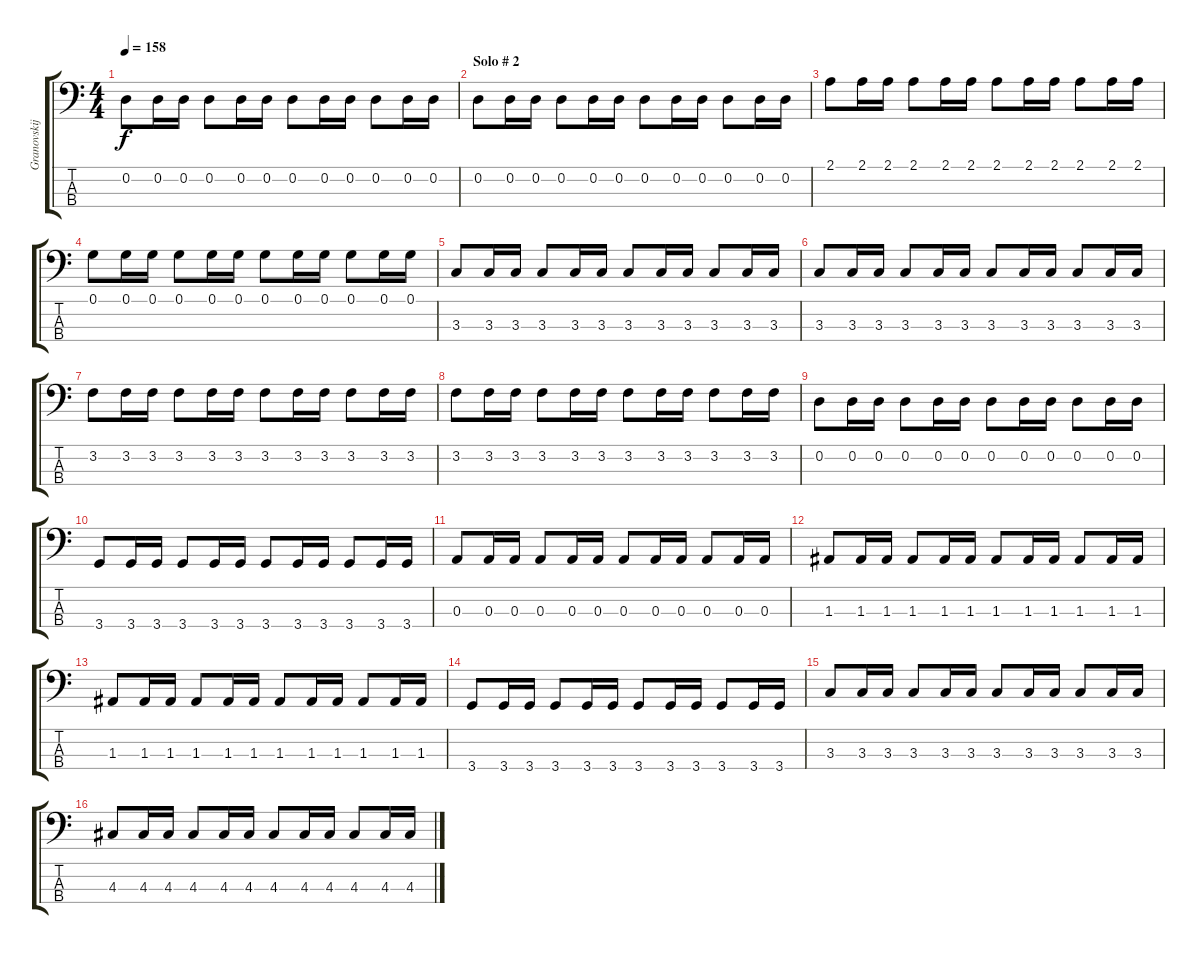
\track ("Granovskij" "Granovskij") {instrument electricbasspick}
\staff {score tabs}
\tuning (G2 D2 A1 E1) {hide}
\ts (4 4)
\tempo 158
\clef f4
\ks c
0.2.8{dy f} 0.2.16 0.2.16 0.2.8 0.2.16 0.2.16 0.2.8 0.2.16 0.2.16 0.2.8 0.2.16 0.2.16 |
\section ("" "Solo # 2")
0.2.8 0.2.16 0.2.16 0.2.8 0.2.16 0.2.16 0.2.8 0.2.16 0.2.16 0.2.8 0.2.16 0.2.16 |
2.1.8 2.1.16 2.1.16 2.1.8 2.1.16 2.1.16 2.1.8 2.1.16 2.1.16 2.1.8 2.1.16 2.1.16 |
0.1.8 0.1.16 0.1.16 0.1.8 0.1.16 0.1.16 0.1.8 0.1.16 0.1.16 0.1.8 0.1.16 0.1.16 |
3.3.8 3.3.16 3.3.16 3.3.8 3.3.16 3.3.16 3.3.8 3.3.16 3.3.16 3.3.8 3.3.16 3.3.16 |
3.3.8 3.3.16 3.3.16 3.3.8 3.3.16 3.3.16 3.3.8 3.3.16 3.3.16 3.3.8 3.3.16 3.3.16 |
3.2.8 3.2.16 3.2.16 3.2.8 3.2.16 3.2.16 3.2.8 3.2.16 3.2.16 3.2.8 3.2.16 3.2.16 |
3.2.8 3.2.16 3.2.16 3.2.8 3.2.16 3.2.16 3.2.8 3.2.16 3.2.16 3.2.8 3.2.16 3.2.16 |
0.2.8 0.2.16 0.2.16 0.2.8 0.2.16 0.2.16 0.2.8 0.2.16 0.2.16 0.2.8 0.2.16 0.2.16 |
3.4.8 3.4.16 3.4.16 3.4.8 3.4.16 3.4.16 3.4.8 3.4.16 3.4.16 3.4.8 3.4.16 3.4.16 |
0.3.8 0.3.16 0.3.16 0.3.8 0.3.16 0.3.16 0.3.8 0.3.16 0.3.16 0.3.8 0.3.16 0.3.16 |
1.3.8 1.3.16 1.3.16 1.3.8 1.3.16 1.3.16 1.3.8 1.3.16 1.3.16 1.3.8 1.3.16 1.3.16 |
1.3.8 1.3.16 1.3.16 1.3.8 1.3.16 1.3.16 1.3.8 1.3.16 1.3.16 1.3.8 1.3.16 1.3.16 |
3.4.8 3.4.16 3.4.16 3.4.8 3.4.16 3.4.16 3.4.8 3.4.16 3.4.16 3.4.8 3.4.16 3.4.16 |
3.3.8 3.3.16 3.3.16 3.3.8 3.3.16 3.3.16 3.3.8 3.3.16 3.3.16 3.3.8 3.3.16 3.3.16 |
4.3.8 4.3.16 4.3.16 4.3.8 4.3.16 4.3.16 4.3.8 4.3.16 4.3.16 4.3.8 4.3.16 4.3.16
